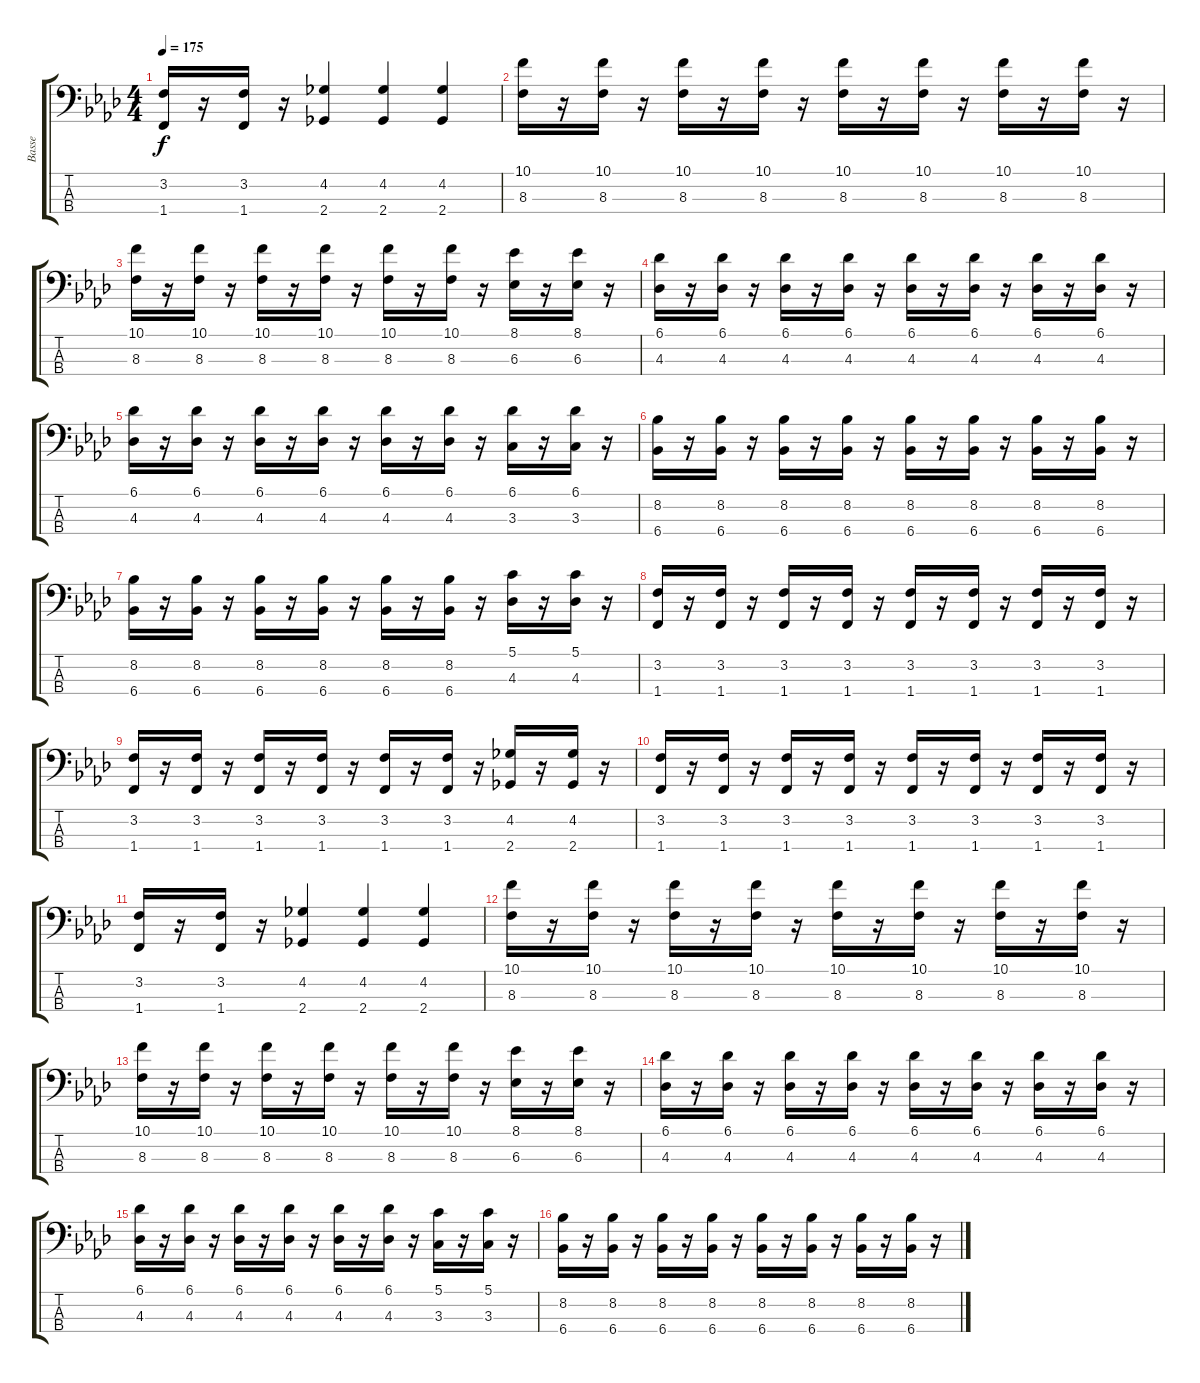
\track ("Basse" "Basse") {instrument electricbassfinger}
\staff {score tabs}
\tuning (G2 D2 A1 E1) {hide}
\ts (4 4)
\tempo 175
\clef f4
\ks ab
(3.2 1.4).16{dy f} r.16 (3.2 1.4).16 r.16 (4.2 2.4).4 (4.2 2.4).4 (4.2 2.4).4 |
(10.1 8.3).16 r.16 (10.1 8.3).16 r.16 (10.1 8.3).16 r.16 (10.1 8.3).16 r.16 (10.1 8.3).16 r.16 (10.1 8.3).16 r.16 (10.1 8.3).16 r.16 (10.1 8.3).16 r.16 |
(10.1 8.3).16 r.16 (10.1 8.3).16 r.16 (10.1 8.3).16 r.16 (10.1 8.3).16 r.16 (10.1 8.3).16 r.16 (10.1 8.3).16 r.16 (8.1 6.3).16 r.16 (8.1 6.3).16 r.16 |
(6.1 4.3).16 r.16 (6.1 4.3).16 r.16 (6.1 4.3).16 r.16 (6.1 4.3).16 r.16 (6.1 4.3).16 r.16 (6.1 4.3).16 r.16 (6.1 4.3).16 r.16 (6.1 4.3).16 r.16 |
(6.1 4.3).16 r.16 (6.1 4.3).16 r.16 (6.1 4.3).16 r.16 (6.1 4.3).16 r.16 (6.1 4.3).16 r.16 (6.1 4.3).16 r.16 (6.1 3.3).16 r.16 (6.1 3.3).16 r.16 |
(8.2 6.4).16 r.16 (8.2 6.4).16 r.16 (8.2 6.4).16 r.16 (8.2 6.4).16 r.16 (8.2 6.4).16 r.16 (8.2 6.4).16 r.16 (8.2 6.4).16 r.16 (8.2 6.4).16 r.16 |
(8.2 6.4).16 r.16 (8.2 6.4).16 r.16 (8.2 6.4).16 r.16 (8.2 6.4).16 r.16 (8.2 6.4).16 r.16 (8.2 6.4).16 r.16 (5.1 4.3).16 r.16 (5.1 4.3).16 r.16 |
(3.2 1.4).16 r.16 (3.2 1.4).16 r.16 (3.2 1.4).16 r.16 (3.2 1.4).16 r.16 (3.2 1.4).16 r.16 (3.2 1.4).16 r.16 (3.2 1.4).16 r.16 (3.2 1.4).16 r.16 |
(3.2 1.4).16 r.16 (3.2 1.4).16 r.16 (3.2 1.4).16 r.16 (3.2 1.4).16 r.16 (3.2 1.4).16 r.16 (3.2 1.4).16 r.16 (4.2 2.4).16 r.16 (4.2 2.4).16 r.16 |
(3.2 1.4).16 r.16 (3.2 1.4).16 r.16 (3.2 1.4).16 r.16 (3.2 1.4).16 r.16 (3.2 1.4).16 r.16 (3.2 1.4).16 r.16 (3.2 1.4).16 r.16 (3.2 1.4).16 r.16 |
(3.2 1.4).16 r.16 (3.2 1.4).16 r.16 (4.2 2.4).4 (4.2 2.4).4 (4.2 2.4).4 |
(10.1 8.3).16 r.16 (10.1 8.3).16 r.16 (10.1 8.3).16 r.16 (10.1 8.3).16 r.16 (10.1 8.3).16 r.16 (10.1 8.3).16 r.16 (10.1 8.3).16 r.16 (10.1 8.3).16 r.16 |
(10.1 8.3).16 r.16 (10.1 8.3).16 r.16 (10.1 8.3).16 r.16 (10.1 8.3).16 r.16 (10.1 8.3).16 r.16 (10.1 8.3).16 r.16 (8.1 6.3).16 r.16 (8.1 6.3).16 r.16 |
(6.1 4.3).16 r.16 (6.1 4.3).16 r.16 (6.1 4.3).16 r.16 (6.1 4.3).16 r.16 (6.1 4.3).16 r.16 (6.1 4.3).16 r.16 (6.1 4.3).16 r.16 (6.1 4.3).16 r.16 |
(6.1 4.3).16 r.16 (6.1 4.3).16 r.16 (6.1 4.3).16 r.16 (6.1 4.3).16 r.16 (6.1 4.3).16 r.16 (6.1 4.3).16 r.16 (5.1 3.3).16 r.16 (5.1 3.3).16 r.16 |
(8.2 6.4).16 r.16 (8.2 6.4).16 r.16 (8.2 6.4).16 r.16 (8.2 6.4).16 r.16 (8.2 6.4).16 r.16 (8.2 6.4).16 r.16 (8.2 6.4).16 r.16 (8.2 6.4).16 r.16
